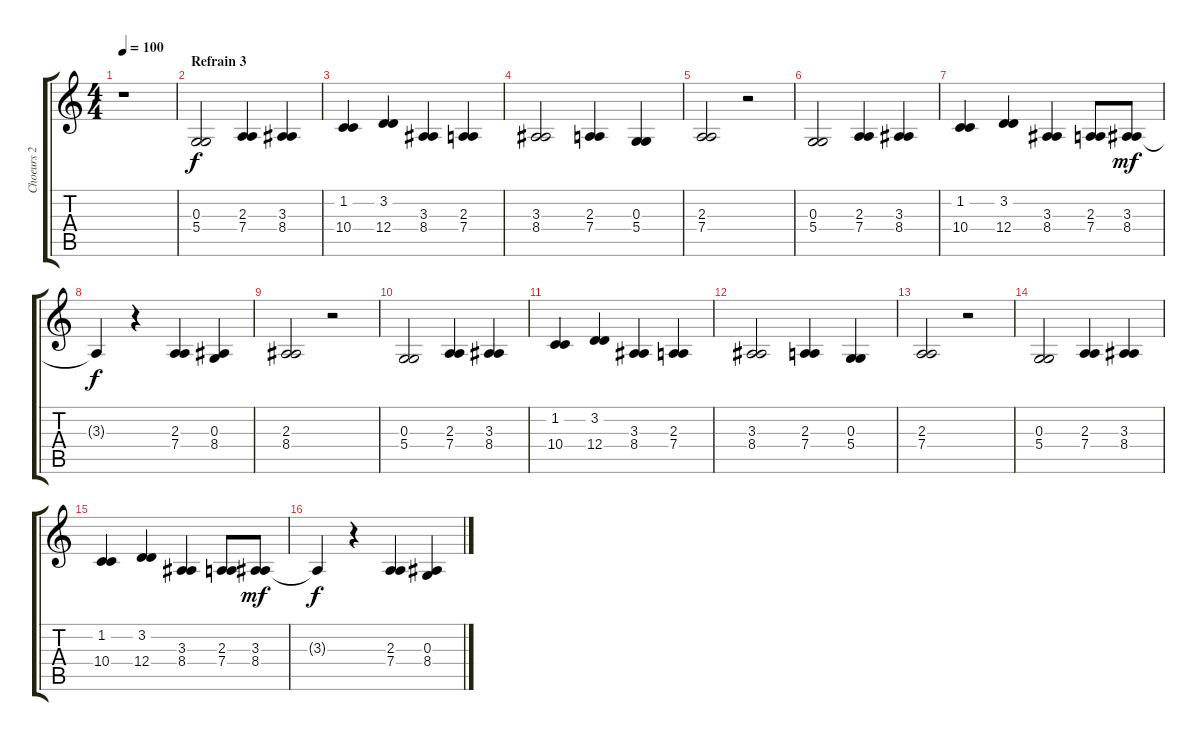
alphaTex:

\track ("Choeurs 2" "Choeurs 2") {instrument pad1newage}
\staff {score tabs}
\tuning (E4 B3 G3 D3 A2 E2) {hide}
\ts (4 4)
\tempo 100
\clef g2
\ks c
r.1{dy f} |
\section ("" "Refrain 3")
(0.3 5.4).2 (2.3 7.4).4 (3.3 8.4).4 |
(1.2 10.4).4 (3.2 12.4).4 (3.3 8.4).4 (2.3 7.4).4 |
(3.3 8.4).2 (2.3 7.4).4 (0.3 5.4).4 |
(2.3 7.4).2 r.2 |
(0.3 5.4).2 (2.3 7.4).4 (3.3 8.4).4 |
(1.2 10.4).4 (3.2 12.4).4 (3.3 8.4).4 (2.3 7.4).8 (3.3 8.4).8{dy mf} |
3.3{t}.4{dy f} r.4 (2.3 7.4).4 (0.3 8.4).4 |
(2.3 8.4).2 r.2 |
(0.3 5.4).2 (2.3 7.4).4 (3.3 8.4).4 |
(1.2 10.4).4 (3.2 12.4).4 (3.3 8.4).4 (2.3 7.4).4 |
(3.3 8.4).2 (2.3 7.4).4 (0.3 5.4).4 |
(2.3 7.4).2 r.2 |
(0.3 5.4).2 (2.3 7.4).4 (3.3 8.4).4 |
(1.2 10.4).4 (3.2 12.4).4 (3.3 8.4).4 (2.3 7.4).8 (3.3 8.4).8{dy mf} |
3.3{t}.4{dy f} r.4 (2.3 7.4).4 (0.3 8.4).4
